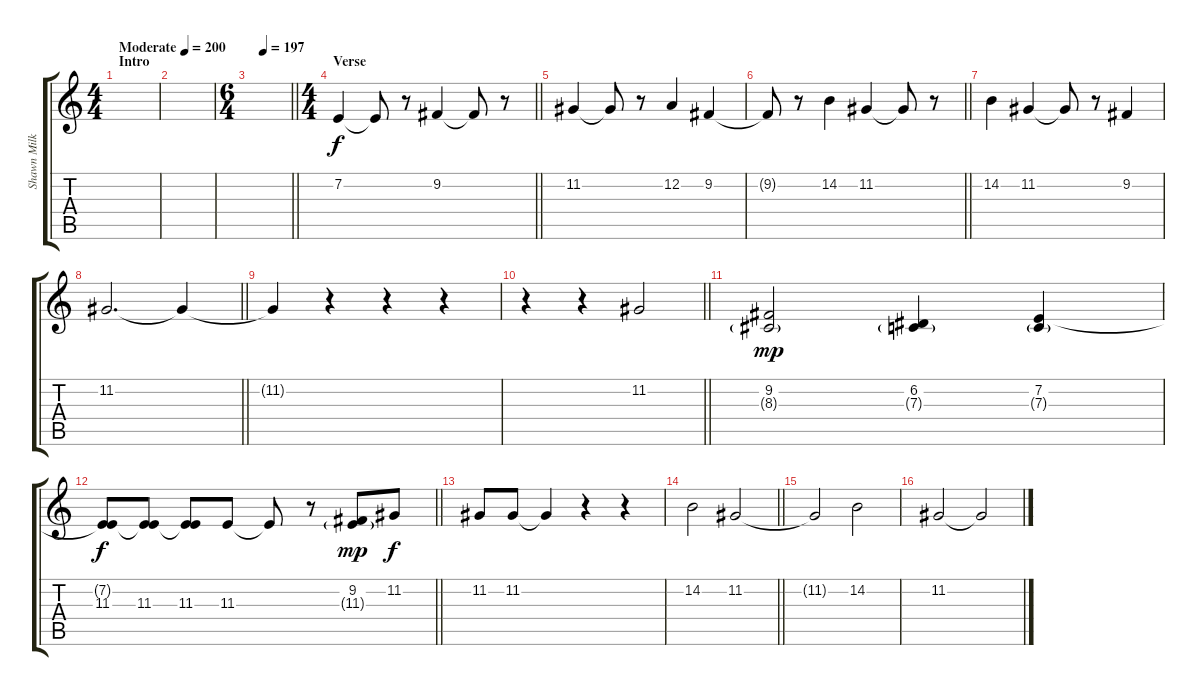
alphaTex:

\track ("Shawn Milke - Vocals" "Shawn Milk") {instrument altosax}
\staff {score tabs}
\tuning (D4 A3 F3 C3 G2 D2) {hide}
\ts (4 4)
\section ("" "Intro")
\tempo (200 "Moderate")
\tempo 178
\tempo (200 "Moderate")
\clef g2
\ks c
|
|
\ts (6 4)
\tempo (197 0.3333333333333333)
\barLineRight lightlight
|
\ts (4 4)
\section ("" "Verse")
\barLineRight lightlight
7.2.4 7.2{t}.8 r.8 9.2.4 9.2{t}.8 r.8 |
11.2.4 11.2{t}.8 r.8 12.2.4 9.2.4 |
\barLineRight lightlight
9.2{t}.8 r.8 14.2.4 11.2.4 11.2{t}.8 r.8 |
14.2.4 11.2.4 11.2{t}.8 r.8 9.2.4 |
\barLineRight lightlight
11.2.2{d} 11.2{t}.4 |
11.2{t}.4 r.4 r.4 r.4 |
\barLineRight lightlight
r.4 r.4 11.2.2 |
(9.2 8.3{g}).2{dy mp} (6.2 7.3{g}).4 (7.2 7.3{g}).4 |
\barLineRight lightlight
(7.2{t} 11.3).8{dy f} (7.2{t} 11.3).8 (7.2{t} 11.3).8 11.3.8 11.3{t}.8 r.8 (9.2 11.3{g}).8{dy mp} 11.2.8{dy f} |
11.2.8 11.2.8 11.2{t}.4 r.4 r.4 |
\barLineRight lightlight
14.2.2 11.2.2 |
11.2{t}.2 14.2.2 |
11.2.2 11.2{t}.2
